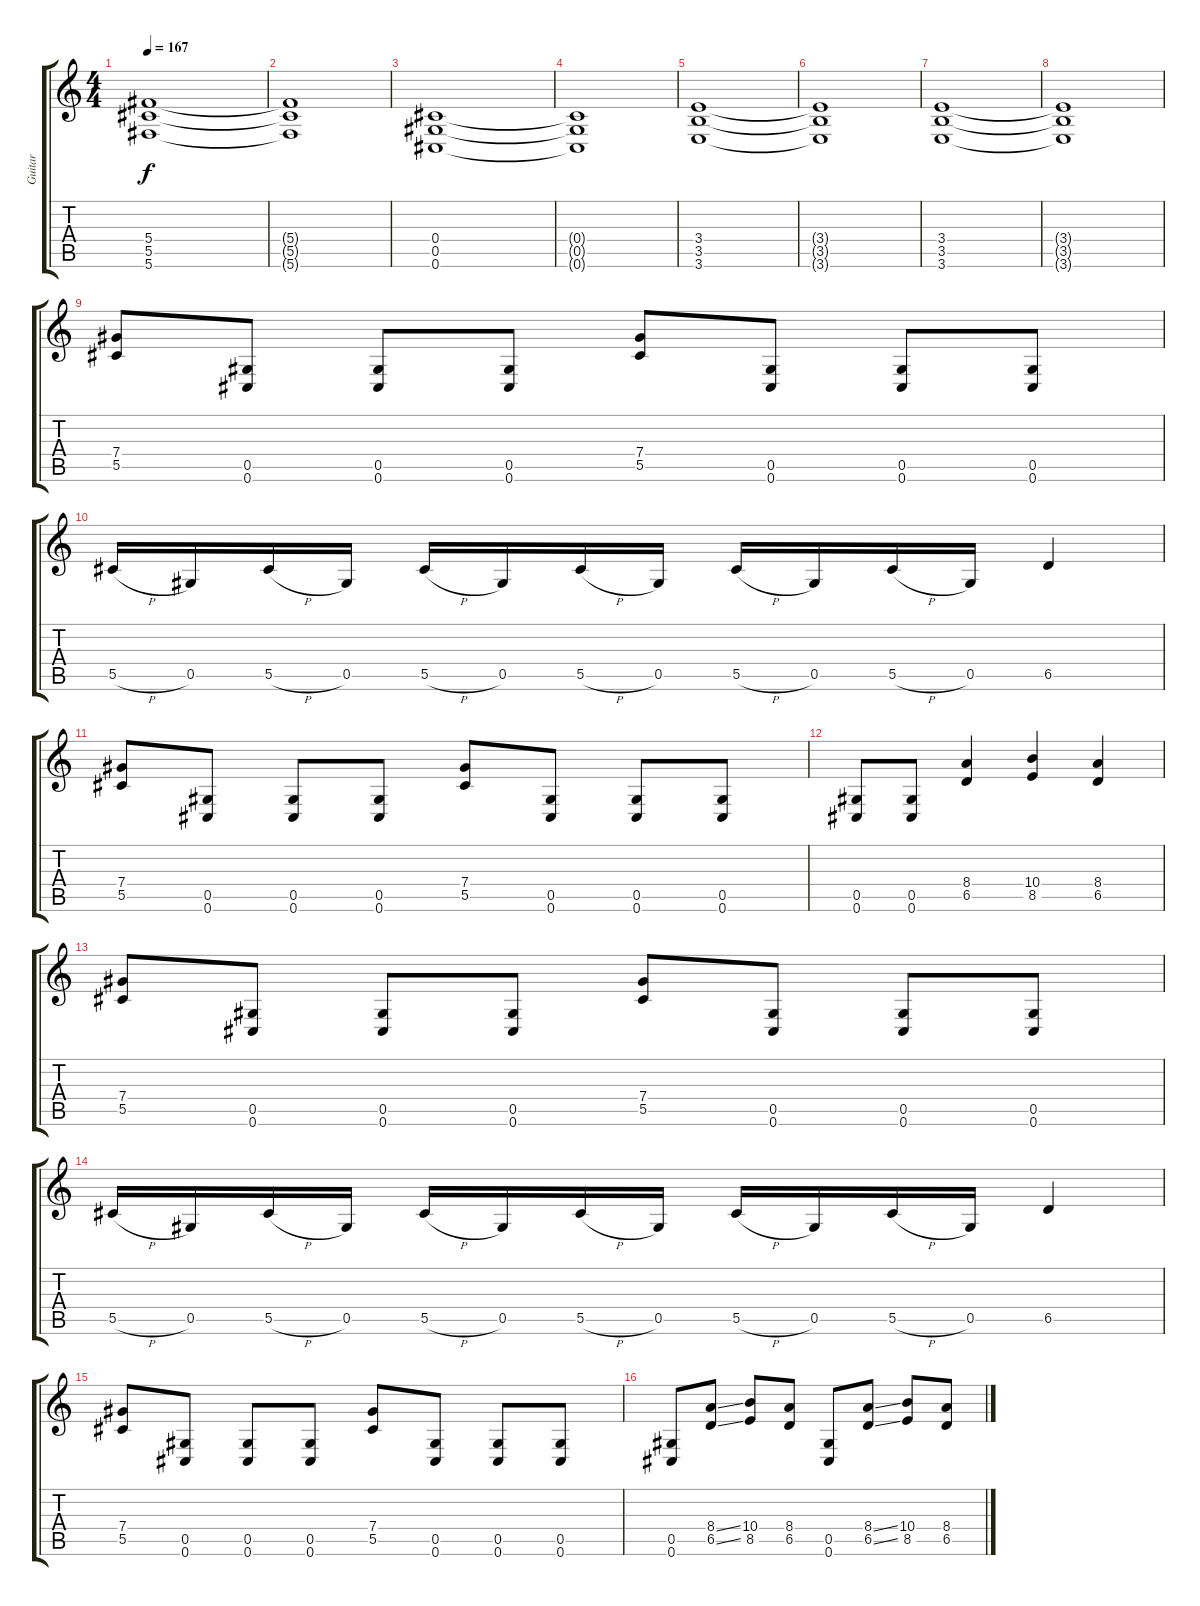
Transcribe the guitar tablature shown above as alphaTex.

\track ("Guitar" "Guitar") {instrument distortionguitar}
\staff {score tabs}
\tuning (Eb4 Bb3 Gb3 Db3 Ab2 Db2) {hide}
\ts (4 4)
\tempo 167
\clef g2
\ks c
(5.4 5.5 5.6).1{dy f} |
(5.4{t} 5.5{t} 5.6{t}).1 |
(0.4 0.5 0.6).1 |
(0.4{t} 0.5{t} 0.6{t}).1 |
(3.4 3.5 3.6).1 |
(3.4{t} 3.5{t} 3.6{t}).1 |
(3.4 3.5 3.6).1 |
(3.4{t} 3.5{t} 3.6{t}).1 |
(7.4 5.5).8 (0.5 0.6).8 (0.5 0.6).8 (0.5 0.6).8 (7.4 5.5).8 (0.5 0.6).8 (0.5 0.6).8 (0.5 0.6).8 |
5.5{h}.16 0.5.16 5.5{h}.16 0.5.16 5.5{h}.16 0.5.16 5.5{h}.16 0.5.16 5.5{h}.16 0.5.16 5.5{h}.16 0.5.16 6.5.4 |
(7.4 5.5).8 (0.5 0.6).8 (0.5 0.6).8 (0.5 0.6).8 (7.4 5.5).8 (0.5 0.6).8 (0.5 0.6).8 (0.5 0.6).8 |
(0.5 0.6).8 (0.5 0.6).8 (8.4 6.5).4 (10.4 8.5).4 (8.4 6.5).4 |
(7.4 5.5).8 (0.5 0.6).8 (0.5 0.6).8 (0.5 0.6).8 (7.4 5.5).8 (0.5 0.6).8 (0.5 0.6).8 (0.5 0.6).8 |
5.5{h}.16 0.5.16 5.5{h}.16 0.5.16 5.5{h}.16 0.5.16 5.5{h}.16 0.5.16 5.5{h}.16 0.5.16 5.5{h}.16 0.5.16 6.5.4 |
(7.4 5.5).8 (0.5 0.6).8 (0.5 0.6).8 (0.5 0.6).8 (7.4 5.5).8 (0.5 0.6).8 (0.5 0.6).8 (0.5 0.6).8 |
(0.5 0.6).8 (8.4{ss} 6.5{ss}).8 (10.4 8.5).8 (8.4 6.5).8 (0.5 0.6).8 (8.4{ss} 6.5{ss}).8 (10.4 8.5).8 (8.4 6.5).8
